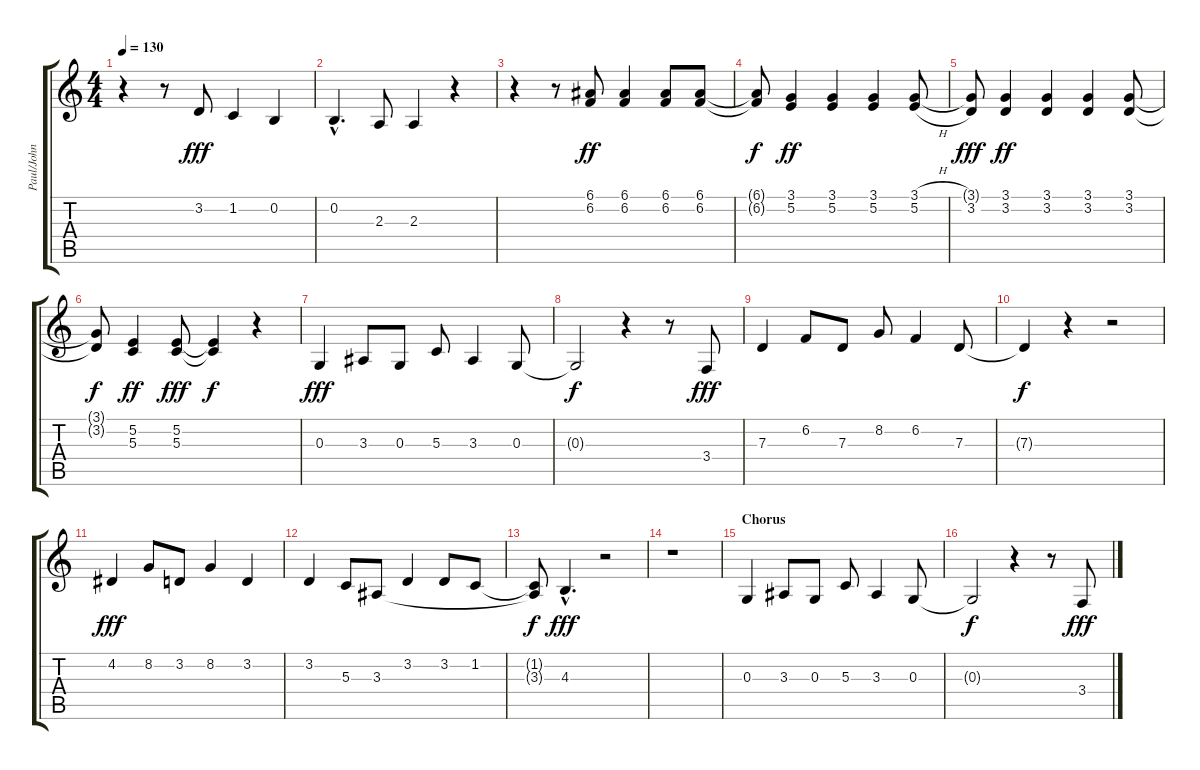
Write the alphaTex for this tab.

\track ("Paul/John" "Paul/John") {instrument altosax}
\staff {score tabs}
\tuning (E4 B3 G3 D3 A2 E2) {hide}
\ts (4 4)
\tempo 130
\clef g2
\ks c
r.4{dy fff} r.8 3.2.8 1.2.4 0.2.4 |
0.2{hac}.4{d} 2.3.8 2.3.4 r.4 |
r.4 r.8 (6.1 6.2).8{dy ff} (6.1 6.2).4 (6.1 6.2).8 (6.1 6.2).8 |
(6.1{t} 6.2{t}).8{dy f} (3.1 5.2).4{dy ff} (3.1 5.2).4 (3.1 5.2).4 (3.1{h} 5.2{h}).8 |
(3.1{t} 3.2).8{dy fff} (3.1 3.2).4{dy ff} (3.1 3.2).4 (3.1 3.2).4 (3.1 3.2).8 |
(3.1{t} 3.2{t}).8{dy f} (5.2 5.3).4{dy ff} (5.2 5.3).8{dy fff} (5.2{t} 5.3{t}).4{dy f} r.4 |
0.3.4{dy fff} 3.3.8 0.3.8 5.3.8 3.3.4 0.3.8 |
0.3{t}.2{dy f} r.4 r.8 3.4.8{dy fff} |
7.3.4 6.2.8 7.3.8 8.2.8 6.2.4 7.3.8 |
7.3{t}.4{dy f} r.4 r.2 |
4.2.4{dy fff} 8.2.8 3.2.8 8.2.4 3.2.4 |
3.2.4 5.3.8 3.3.8 3.2.4 3.2.8 1.2.8 |
(1.2{t} 3.3{t}).8{dy f} 4.3{hac}.4{d dy fff} r.2 |
r.1 |
\section ("" "Chorus")
0.3.4 3.3.8 0.3.8 5.3.8 3.3.4 0.3.8 |
0.3{t}.2{dy f} r.4 r.8 3.4.8{dy fff}
